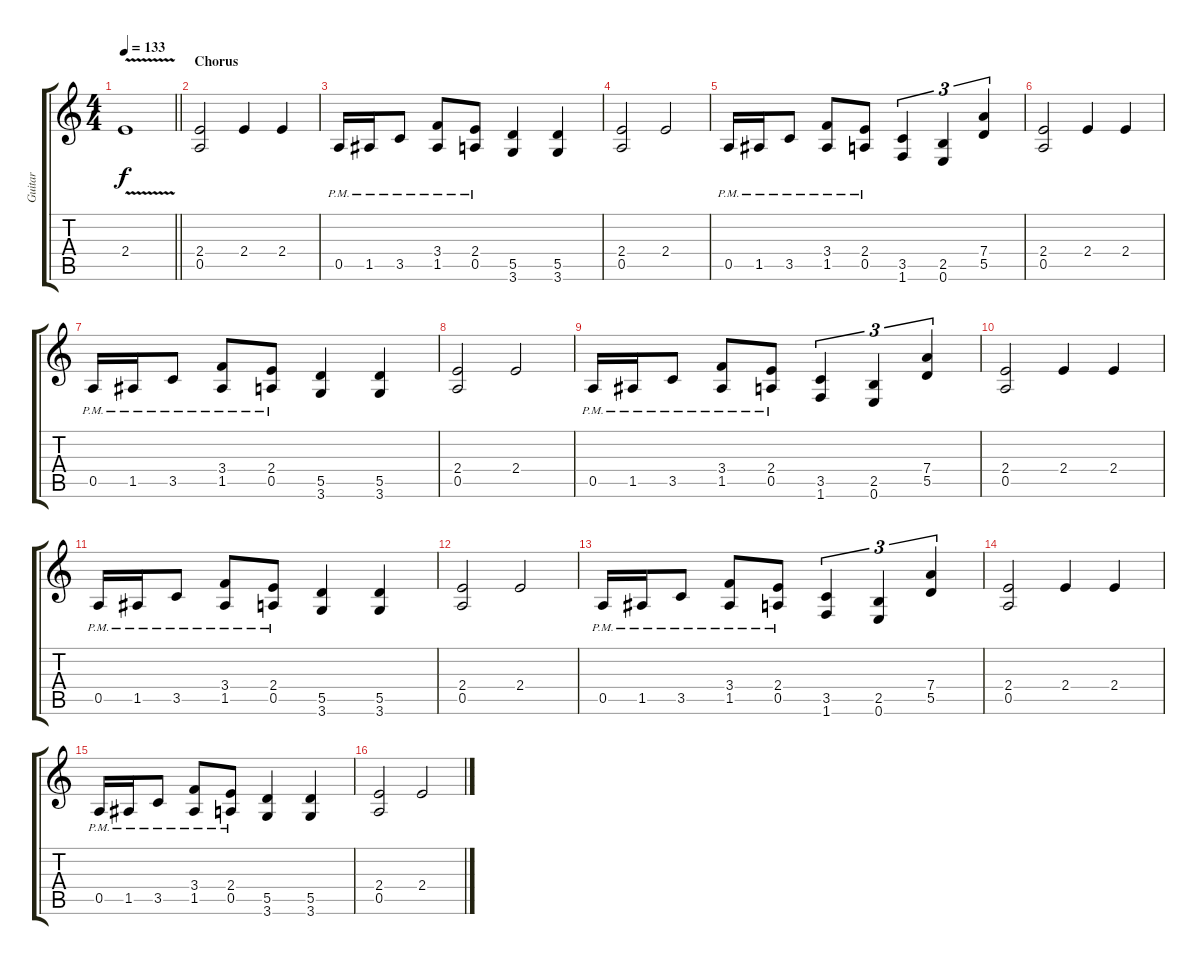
\track ("Guitar" "Guitar") {instrument distortionguitar}
\staff {score tabs}
\tuning (E4 B3 G3 D3 A2 E2) {hide}
\ts (4 4)
\tempo 133
\clef g2
\barLineRight lightlight
\ks aminor
2.4{v}.1{dy f} |
\section ("" "Chorus")
(2.4 0.5).2 2.4.4 2.4.4 |
0.5{pm}.16 1.5{pm}.16 3.5{pm}.8 (3.4{pm} 1.5{pm}).8 (2.4{pm} 0.5{pm}).8 (5.5 3.6).4 (5.5 3.6).4 |
(2.4 0.5).2 2.4.2 |
0.5{pm}.16 1.5{pm}.16 3.5{pm}.8 (3.4{pm} 1.5{pm}).8 (2.4{pm} 0.5{pm}).8 (3.5 1.6).4{tu (3 2)} (2.5 0.6).4{tu (3 2)} (7.4 5.5).4{tu (3 2)} |
(2.4 0.5).2 2.4.4 2.4.4 |
0.5{pm}.16 1.5{pm}.16 3.5{pm}.8 (3.4{pm} 1.5{pm}).8 (2.4{pm} 0.5{pm}).8 (5.5 3.6).4 (5.5 3.6).4 |
(2.4 0.5).2 2.4.2 |
0.5{pm}.16 1.5{pm}.16 3.5{pm}.8 (3.4{pm} 1.5{pm}).8 (2.4{pm} 0.5{pm}).8 (3.5 1.6).4{tu (3 2)} (2.5 0.6).4{tu (3 2)} (7.4 5.5).4{tu (3 2)} |
(2.4 0.5).2 2.4.4 2.4.4 |
0.5{pm}.16 1.5{pm}.16 3.5{pm}.8 (3.4{pm} 1.5{pm}).8 (2.4{pm} 0.5{pm}).8 (5.5 3.6).4 (5.5 3.6).4 |
(2.4 0.5).2 2.4.2 |
0.5{pm}.16 1.5{pm}.16 3.5{pm}.8 (3.4{pm} 1.5{pm}).8 (2.4{pm} 0.5{pm}).8 (3.5 1.6).4{tu (3 2)} (2.5 0.6).4{tu (3 2)} (7.4 5.5).4{tu (3 2)} |
(2.4 0.5).2 2.4.4 2.4.4 |
0.5{pm}.16 1.5{pm}.16 3.5{pm}.8 (3.4{pm} 1.5{pm}).8 (2.4{pm} 0.5{pm}).8 (5.5 3.6).4 (5.5 3.6).4 |
(2.4 0.5).2 2.4.2
